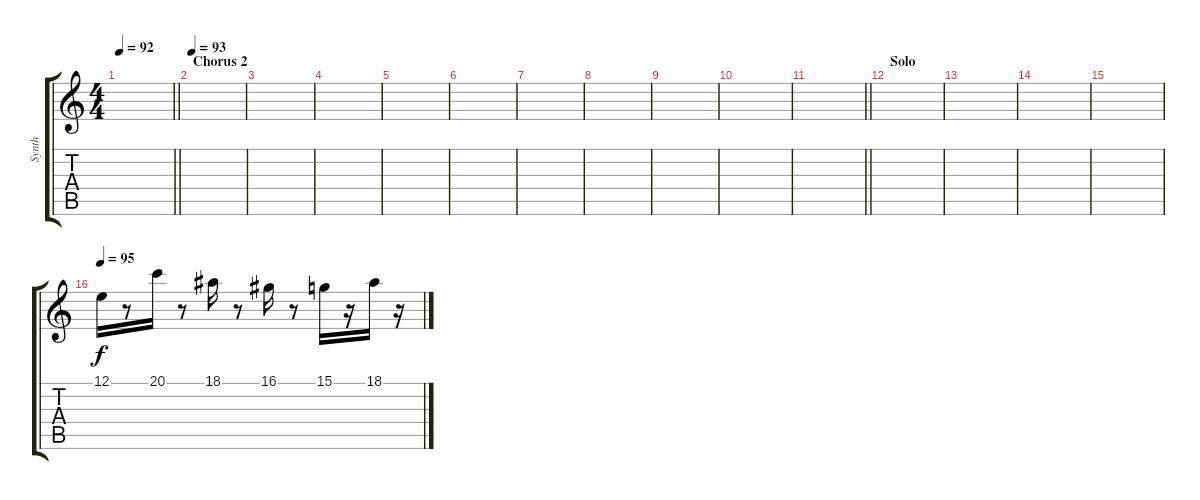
\track ("Synth" "Synth") {instrument electricpiano1}
\staff {score tabs}
\tuning (E4 B3 G3 D3 A2 E2) {hide}
\ts (4 4)
\tempo 92
\clef g2
\barLineRight lightlight
\ks c
|
\section ("" "Chorus 2")
\tempo 93
|
|
|
|
|
|
|
|
|
\barLineRight lightlight
|
\section ("" "Solo")
|
|
|
|
\tempo 95
12.1.16 r.8 20.1.16 r.8 18.1.16 r.8 16.1.16 r.8 15.1.16 r.16 18.1.16 r.16
